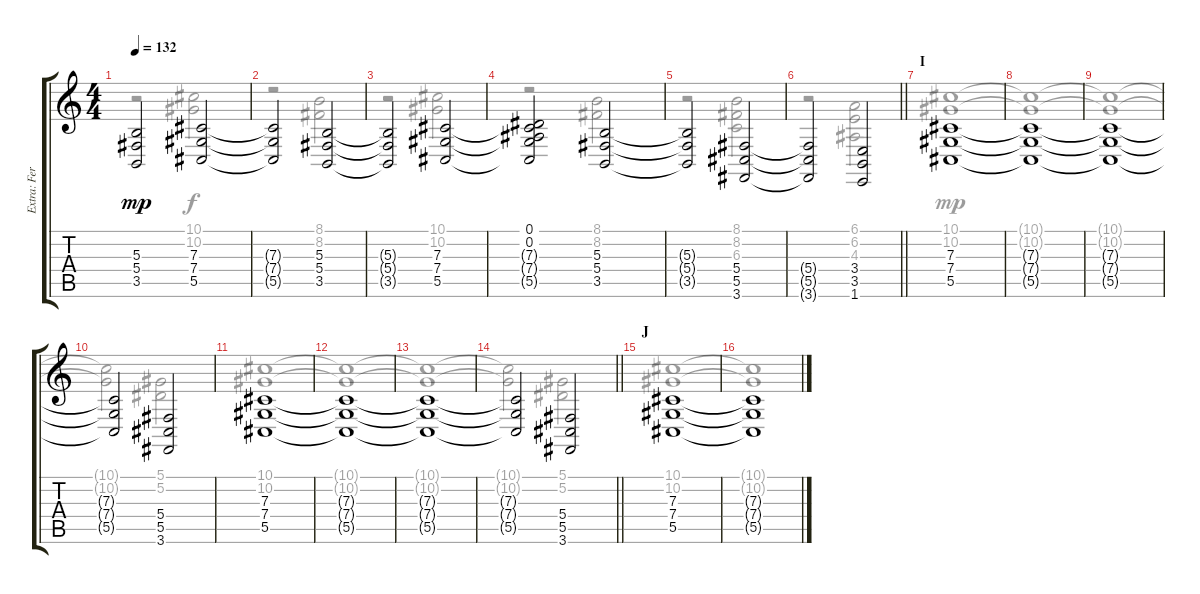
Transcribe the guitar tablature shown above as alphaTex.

\track ("Extra: Ferdy" "Extra: Fer") {instrument synthstrings1}
\staff {score tabs}
\tuning (Eb4 Bb3 Gb3 Db3 Ab2 Eb2) {hide}
\voice
\ts (4 4)
\tempo 132
\clef g2
\ks c
(5.3{t} 5.4{t} 3.5{t}).2{dy mp} (7.3 7.4 5.5).2 |
(7.3{t} 7.4{t} 5.5{t}).2 (5.3 5.4 3.5).2 |
(5.3{t} 5.4{t} 3.5{t}).2 (7.3 7.4 5.5).2 |
(0.1 0.2 7.3{t} 7.4{t} 5.5{t}).2 (5.3 5.4 3.5).2 |
(5.3{t} 5.4{t} 3.5{t}).2 (5.4 5.5 3.6).2 |
\barLineRight lightlight
(5.4{t} 5.5{t} 3.6{t}).2 (3.4 3.5 1.6).2 |
\section ("" "I")
(7.3 7.4 5.5).1 |
(7.3{t} 7.4{t} 5.5{t}).1 |
(7.3{t} 7.4{t} 5.5{t}).1 |
(7.3{t} 7.4{t} 5.5{t}).2 (5.4 5.5 3.6).2 |
(7.3 7.4 5.5).1 |
(7.3{t} 7.4{t} 5.5{t}).1 |
(7.3{t} 7.4{t} 5.5{t}).1 |
\barLineRight lightlight
(7.3{t} 7.4{t} 5.5{t}).2 (5.4 5.5 3.6).2 |
\section ("" "J")
(7.3 7.4 5.5).1 |
(7.3{t} 7.4{t} 5.5{t}).1
\voice
\clef g2
\ottava regular
\simile none
\ks c
r.2{dy f} (10.1 10.2).2 |
r.2 (8.1 8.2).2 |
r.2 (10.1 10.2).2 |
r.2 (8.1 8.2).2 |
r.2 (8.1 8.2 6.3).2 |
\barLineRight lightlight
r.2 (6.1 6.2 4.3).2 |
(10.1 10.2).1{dy mp} |
(10.1{t} 10.2{t}).1 |
(10.1{t} 10.2{t}).1 |
(10.1{t} 10.2{t}).2 (5.1 5.2).2 |
(10.1 10.2).1 |
(10.1{t} 10.2{t}).1 |
(10.1{t} 10.2{t}).1 |
\barLineRight lightlight
(10.1{t} 10.2{t}).2 (5.1 5.2).2 |
(10.1 10.2).1 |
(10.1{t} 10.2{t}).1
